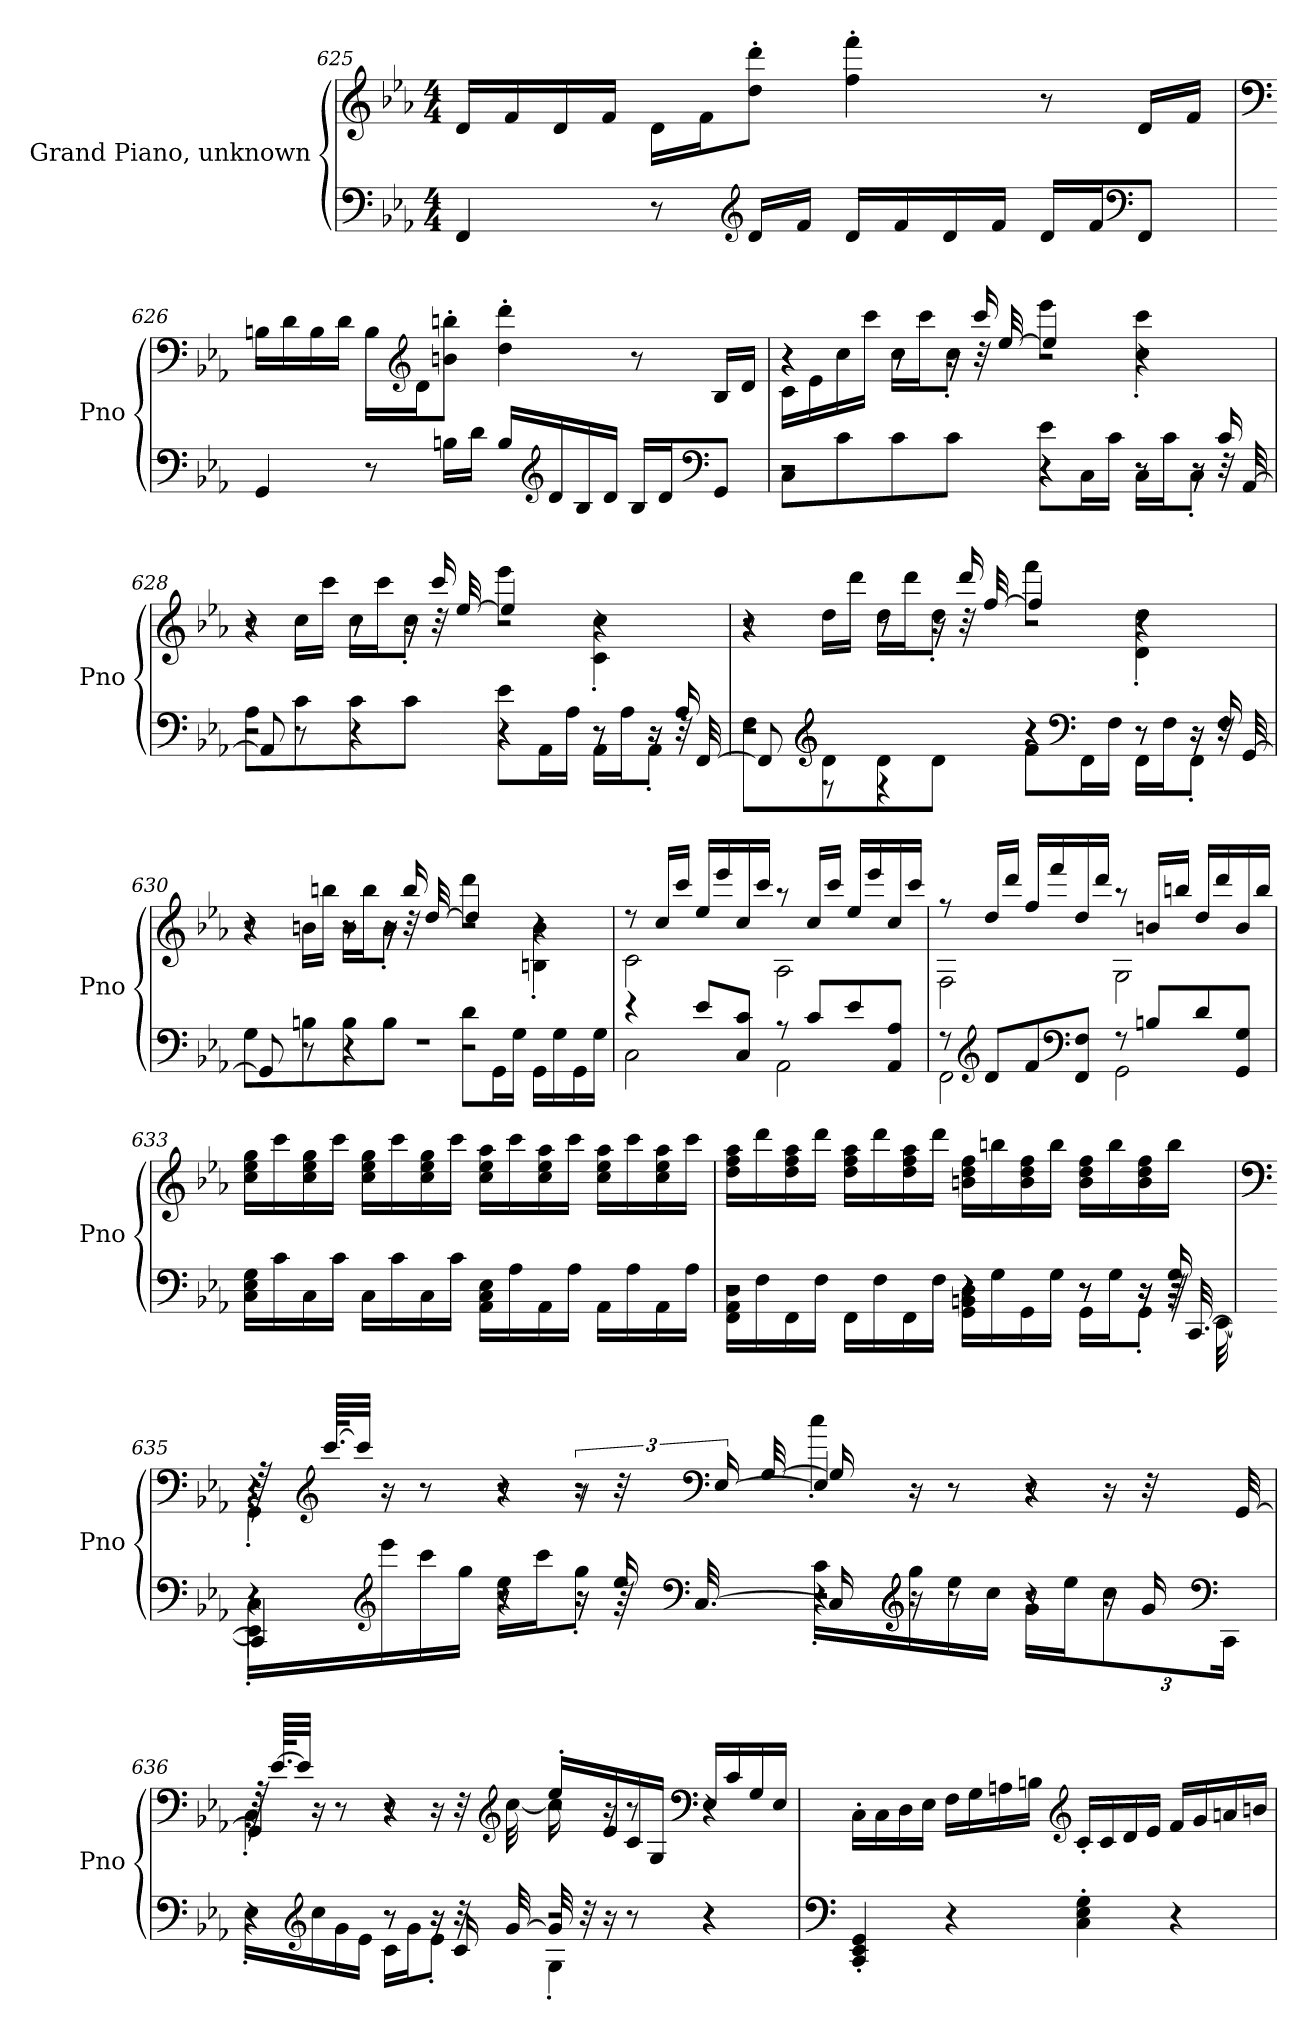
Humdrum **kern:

**kern	**kern
*part1	*part1
*staff2	*staff1
*I"Grand Piano, unknown	*
*I'Pno	*
*clefF4	*clefG2
*k[b-e-a-]	*k[b-e-a-]
*M4/4	*M4/4
=625	=625
4FF/	16d/LL
.	16f/
.	16d/
.	16f/JJ
8r	16d\LL
.	16f\J
*clefG2	*
16d/LL	8dd\' 8ddd\'J
16f/JJ	.
16d/LL	4ff\' 4fff\'
16f/	.
16d/	.
16f/JJ	.
16d/LL	8r
16f/J	.
*clefF4	*
8FF/J	16d/LL
.	16f/JJ
!!LO:LB:g=z
=626	=626
*	*clefF4
4GG/	16Bn\LL
.	16d\
.	16B\
.	16d\JJ
8r	16B\LL
*	*clefG2
.	16d\J
16Bn\LL	8bn\' 8bbn\'J
16d\JJ	.
16B/LL	4dd\' 4ddd\'
*clefG2	*
16d/	.
16B/	.
16d/JJ	.
16B/LL	8r
16d/J	.
*clefF4	*
8GG/J	16B/LL
.	16d/JJ
=627	=627
*^	*^
*	*^	*	*^
2r	8C\L	2r	4r	16c\LL	4r
.	.	.	.	16e-\	.
.	8c\	.	.	16cc\	.
.	.	.	.	16ccc\JJ	.
.	8c\	.	8r	16cc\LL	8r
.	.	.	.	16ccc\J	.
.	8c\J	.	16r	8cc'\J	16r
.	.	.	16ccc/	.	32r
.	.	.	.	.	[32ee-/
4r	8e-\L	4r	2r	4eee-\	4ee-/]
.	16C\L	.	.	.	.
.	16c\JJ	.	.	.	.
8r	16C\LL	8r	.	4cc\' 4ccc\'	4r
.	16c\J	.	.	.	.
16r	8C'\J	16r	.	.	.
16c/	.	32r	.	.	.
.	.	[32AA-/	.	.	.
!!LO:LB:g=z	!!	!!
=628	=628	=628	=628	=628	=628
2r	8A-\L	8AA-/]	4r	8r	4r
.	8c\	8r	.	16cc\LL	.
.	.	.	.	16ccc\JJ	.
.	8c\	4r	8r	16cc\LL	8r
.	.	.	.	16ccc\J	.
.	8c\J	.	16r	8cc'\J	16r
.	.	.	16ccc/	.	32r
.	.	.	.	.	[32ee-/
4r	8e-\L	4r	2r	4eee-\	4ee-/]
.	16AA-\L	.	.	.	.
.	16A-\JJ	.	.	.	.
8r	16AA-\LL	8r	.	4c\' 4cc\'	4r
.	16A-\J	.	.	.	.
16r	8AA-'\J	16r	.	.	.
16A-/	.	32r	.	.	.
.	.	[32FF/	.	.	.
=629	=629	=629	=629	=629	=629
2r	8F\L	8FF/]	4r	8r	4r
*clefG2	*	*	*	*	*
.	8d\	8r	.	16dd\LL	.
.	.	.	.	16ddd\JJ	.
.	8d\	4r	8r	16dd\LL	8r
.	.	.	.	16ddd\J	.
.	8d\J	.	16r	8dd'\J	16r
.	.	.	16ddd/	.	32r
.	.	.	.	.	[32ff/
4r	8f\L	4r	2r	4fff\	4ff/]
*clefF4	*	*	*	*	*
.	16FF\L	.	.	.	.
.	16F\JJ	.	.	.	.
8r	16FF\LL	8r	.	4d\' 4dd\'	4r
.	16F\J	.	.	.	.
16r	8FF'\J	16r	.	.	.
16F/	.	32r	.	.	.
.	.	[32GG/	.	.	.
!!LO:PB:g=z	!!	!!
=630	=630	=630	=630	=630	=630
1r	8G\L	8GG/]	4r	8r	4r
.	8Bn\	8r	.	16bn\LL	.
.	.	.	.	16bbn\JJ	.
.	8B\	4r	8r	16b\LL	8r
.	.	.	.	16bb\J	.
.	8B\J	.	16r	8b'\J	16r
.	.	.	16bb/	.	32r
.	.	.	.	.	[32dd/
.	8d\L	2r	2r	4ddd\	4dd/]
.	16GG\L	.	.	.	.
.	16G\JJ	.	.	.	.
.	16GG\LL	.	.	4Bn\' 4b\'	4r
.	16G\	.	.	.	.
.	16GG\	.	.	.	.
.	16G\JJ	.	.	.	.
*	*v	*v	*	*	*
*	*	*	*v	*v
=631	=631	=631	=631
4r	2C\	8r	2c\
.	.	16cc/LL	.
.	.	16ccc/JJ	.
8e-/L	.	16ee-/LL	.
.	.	16eee-/	.
8C/ 8c/J	.	16cc/	.
.	.	16ccc/JJ	.
8r	2AA-\	8r	2A-\
8c/L	.	16cc/LL	.
.	.	16ccc/JJ	.
8e-/	.	16ee-/LL	.
.	.	16eee-/	.
8AA-/ 8A-/J	.	16cc/	.
.	.	16ccc/JJ	.
!!LO:LB:g=z	!!
=632	=632	=632	=632
8r	2FF\	8r	2F\
*clefG2	*	*	*
8d/L	.	16dd/LL	.
.	.	16ddd/JJ	.
8f/	.	16ff/LL	.
.	.	16fff/	.
*clefF4	*	*	*
8FF/ 8F/J	.	16dd/	.
.	.	16ddd/JJ	.
8r	2GG\	8r	2G\
8Bn/L	.	16bn/LL	.
.	.	16bbn/JJ	.
8d/	.	16dd/LL	.
.	.	16ddd/	.
8GG/ 8G/J	.	16b/	.
.	.	16bb/JJ	.
*v	*v	*	*
*	*v	*v
=633	=633
16C\ 16E-\ 16G\LL	16cc\ 16ee-\ 16gg\LL
16c\	16ccc\
16C\	16cc\ 16ee-\ 16gg\
16c\JJ	16ccc\JJ
16C\LL	16cc\ 16ee-\ 16gg\LL
16c\	16ccc\
16C\	16cc\ 16ee-\ 16gg\
16c\JJ	16ccc\JJ
16AA-\ 16C\ 16E-\LL	16cc\ 16ee-\ 16aa-\LL
16A-\	16ccc\
16AA-\	16cc\ 16ee-\ 16aa-\
16A-\JJ	16ccc\JJ
16AA-\LL	16cc\ 16ee-\ 16aa-\LL
16A-\	16ccc\
16AA-\	16cc\ 16ee-\ 16aa-\
16A-\JJ	16ccc\JJ
!!LO:LB:g=z
=634	=634
*^	*
*	*^	*
*	*	*^	*
2r	16FF\ 16AA-\ 16D\LL	2r	2r	16dd\ 16ff\ 16aa-\LL
.	16F\	.	.	16ddd\
.	16FF\	.	.	16dd\ 16ff\ 16aa-\
.	16F\JJ	.	.	16ddd\JJ
.	16FF\LL	.	.	16dd\ 16ff\ 16aa-\LL
.	16F\	.	.	16ddd\
.	16FF\	.	.	16dd\ 16ff\ 16aa-\
.	16F\JJ	.	.	16ddd\JJ
4r	16GG\ 16BBn\ 16D\LL	4r	4r	16bn\ 16dd\ 16ff\LL
.	16G\	.	.	16bbn\
.	16GG\	.	.	16b\ 16dd\ 16ff\
.	16G\JJ	.	.	16bb\JJ
8r	16GG\LL	8r	8r	16b\ 16dd\ 16ff\LL
.	16G\J	.	.	16bb\
16r	8GG'\J	16r	16r	16b\ 16dd\ 16ff\
16G/	.	64r	32r	16bb\JJ
.	.	[32.CC/	.	.
.	.	.	[32EE-\	.
!!LO:LB:g=z
=635	=635	=635	=635	=635
*	*	*	*	*clefF4
*	*	*	*	*^
*	*	*	*	*	*^
4r	16C'\LL	4CC/]	4EE-\]	128r	4GG'\	4r
*	*	*	*	*clefG2	*	*
.	.	.	.	[64.ccc/KLLL	.	.
.	.	.	.	32ccc/JJJ]	.	.
*clefG2	*	*	*	*	*	*
.	16eee-\	.	.	16r	.	.
.	16ccc\	.	.	8r	.	.
.	16gg\JJ	.	.	.	.	.
8r	16ee-\LL	8r	4r	8r	4r	8r
.	16ccc\J	.	.	.	.	.
16r	8gg'\J	16r	.	12r	.	16r
16ee-/	.	64r	.	.	.	32r
*clefF4	*	*	*	*	*	*
.	.	[32.C/	.	.	.	.
*	*	*	*	*clefF4	*	*
.	.	.	.	[24E-/	.	.
.	.	.	.	.	.	[32G/
4r	16c'\LL	16C/]	2r	4E-/]	4cc'\	16G/]
*clefG2	*	*	*	*	*	*
.	16gg\	16r	.	.	.	16r
.	16ee-\	8r	.	.	.	8r
.	16cc\JJ	.	.	.	.	.
8r	16g\LL	4r	.	4r	4r	8r
.	16ee-\J	.	.	.	.	.
*	*Xbrackettup	*	*	*	*	*
16r	12cc\	.	.	.	.	16r
16g/	.	.	.	.	.	32r
*clefF4	*	*	*	*	*	*
.	24CC\Jk	.	.	.	.	.
.	.	.	.	.	.	[32GG/
*	*	*v	*v	*	*	*
!!LO:LB:g=z	!!	!!
=636	=636	=636	=636	=636	=636
4r	16E-'\LL	4r	128r	4C'\	4GG/]
.	.	.	[64.e-/KLLL	.	.
.	.	.	32e-/JJJ]	.	.
*clefG2	*	*	*	*	*
.	16cc\	.	16r	.	.
.	16g\	.	8r	.	.
.	16e-\JJ	.	.	.	.
8r	16c\LL	8r	4r	8r	4r
.	16g\J	.	.	.	.
16r	8e-'\J	16r	.	16r	.
32r	.	16c/	.	32r	.
*	*	*	*clefG2	*	*
[32g/	.	.	.	[32cc\	.
32g/]	4G'\	2r	16ee-'/LL	16cc\]	2r
32r	.	.	.	.	.
16r	.	.	16e-/	16r	.
8r	.	.	16c/	8r	.
.	.	.	16G/JJ	.	.
*	*	*	*clefF4	*	*
4r	4r	.	16E-/LL	4r	.
.	.	.	16c/	.	.
.	.	.	16G/	.	.
.	.	.	16E-/JJ	.	.
*v	*v	*v	*	*	*
*	*v	*v	*v
!!LO:LB:g=z
=637	=637
*clefF4	*
4CC/' 4EE-/' 4GG/'	16C'\LL
.	16C\
.	16D\
.	16E-\JJ
4r	16F\LL
.	16G\
.	16An\
.	16Bn\JJ
*	*clefG2
4C\' 4E-\' 4G\'	16c'/LL
.	16c/
.	16d/
.	16e-/JJ
4r	16f/LL
.	16g/
.	16an/
.	16bn/JJ
=	=
*-	*-
